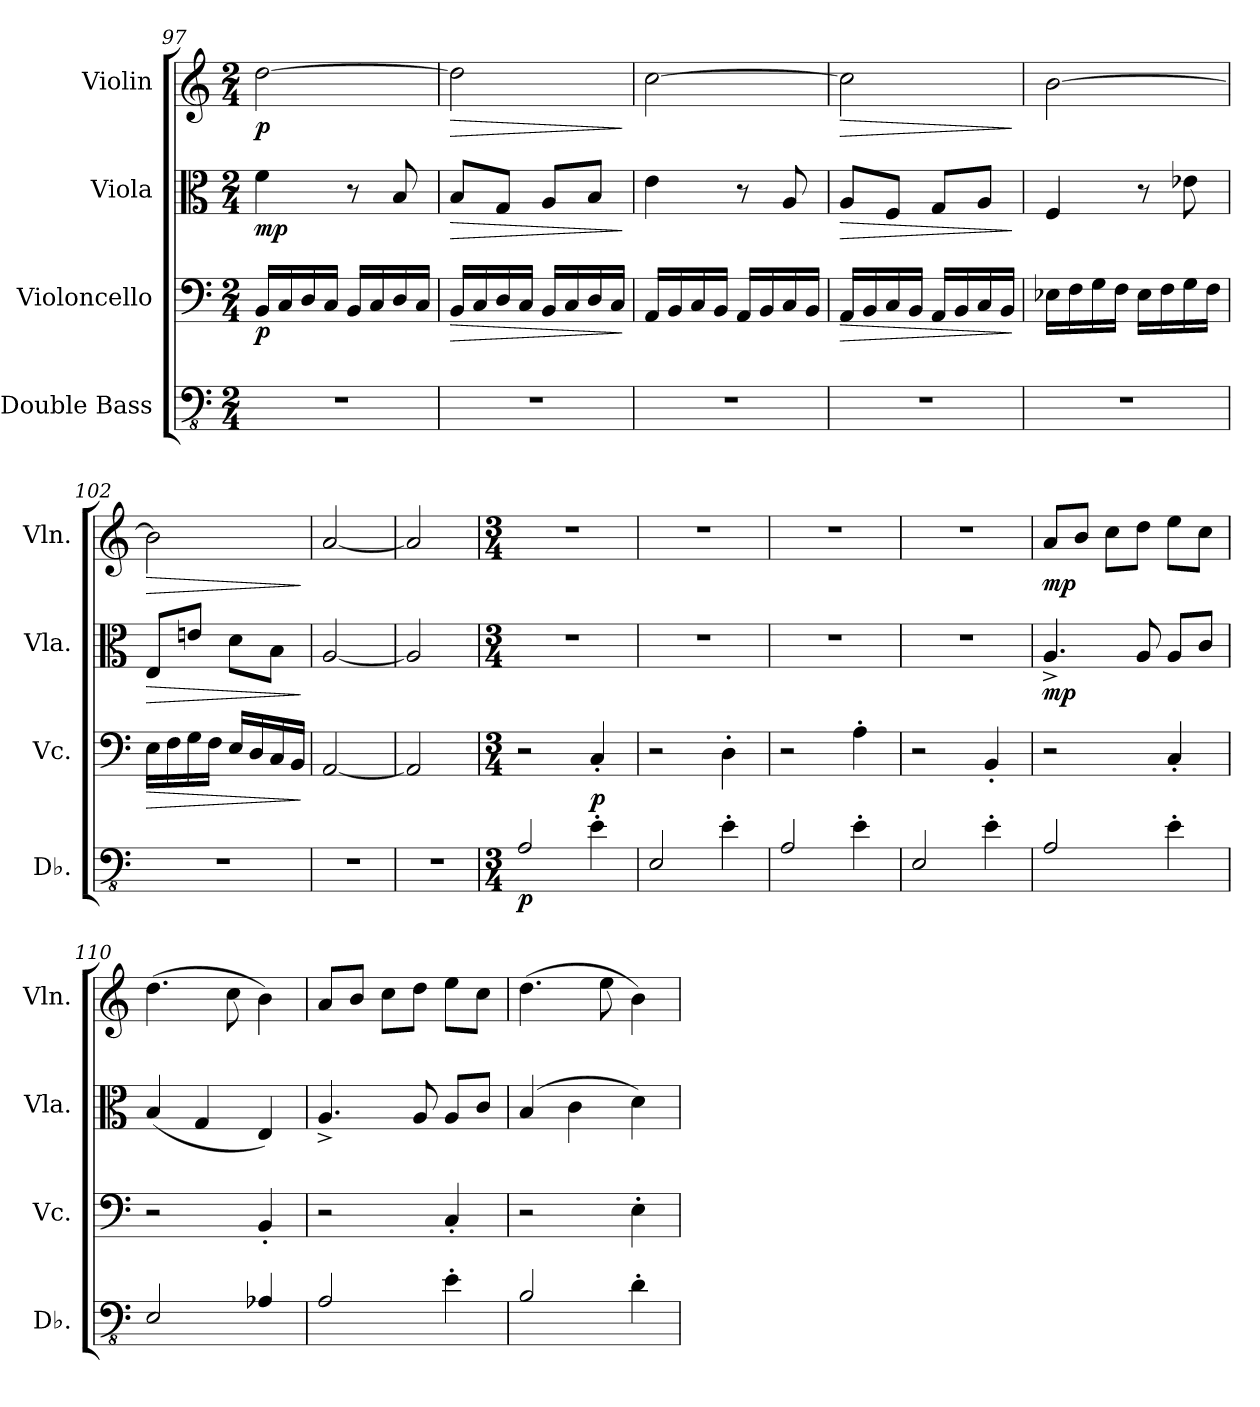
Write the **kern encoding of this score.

**kern	**dynam	**kern	**dynam	**kern	**dynam	**kern	**dynam
*part4	*part4	*part3	*part3	*part2	*part2	*part1	*part1
*staff4	*staff4	*staff3	*staff3	*staff2	*staff2	*staff1	*staff1
*I"Double Bass	*	*I"Violoncello	*	*I"Viola	*	*I"Violin	*
*I'Db.	*	*I'Vc.	*	*I'Vla.	*	*I'Vln.	*
*clefFv4	*	*clefF4	*	*clefC3	*	*clefG2	*
*ITrd7c12	*	*	*	*	*	*	*
*k[]	*	*k[]	*	*k[]	*	*k[]	*
*M2/4	*	*M2/4	*	*M2/4	*	*M2/4	*
=97	=97	=97	=97	=97	=97	=97	=97
!	!	!	!LO:DY:b	!	!LO:DY:b	!	!LO:DY:b
2r	.	16BB/LL	p	4f\	mp	[2dd\	p
.	.	16C/	.	.	.	.	.
.	.	16D/	.	.	.	.	.
.	.	16C/JJ	.	.	.	.	.
.	.	16BB/LL	.	8r	.	.	.
.	.	16C/	.	.	.	.	.
.	.	16D/	.	8B/	.	.	.
.	.	16C/JJ	.	.	.	.	.
!!LO:PB:g=z
=98	=98	=98	=98	=98	=98	=98	=98
!	!	!	!LO:HP:b	!	!LO:HP:b	!	!LO:HP:b
2r	.	16BB/LL	>	8B/L	>	2dd\]	>
.	.	16C/	.	.	.	.	.
.	.	16D/	.	8G/J	.	.	.
.	.	16C/JJ	.	.	.	.	.
.	.	16BB/LL	.	8A/L	.	.	.
.	.	16C/	.	.	.	.	.
.	.	16D/	.	8B/J	.	.	.
.	.	16C/JJ	.	.	.	.	.
.	.	.	]	.	]	.	]
=99	=99	=99	=99	=99	=99	=99	=99
2r	.	16AA/LL	.	4e\	.	[2cc\	.
.	.	16BB/	.	.	.	.	.
.	.	16C/	.	.	.	.	.
.	.	16BB/JJ	.	.	.	.	.
.	.	16AA/LL	.	8r	.	.	.
.	.	16BB/	.	.	.	.	.
.	.	16C/	.	8A/	.	.	.
.	.	16BB/JJ	.	.	.	.	.
=100	=100	=100	=100	=100	=100	=100	=100
!	!	!	!LO:HP:b	!	!LO:HP:b	!	!LO:HP:b
2r	.	16AA/LL	>	8A/L	>	2cc\]	>
.	.	16BB/	.	.	.	.	.
.	.	16C/	.	8F/J	.	.	.
.	.	16BB/JJ	.	.	.	.	.
.	.	16AA/LL	.	8G/L	.	.	.
.	.	16BB/	.	.	.	.	.
.	.	16C/	.	8A/J	.	.	.
.	.	16BB/JJ	.	.	.	.	.
.	.	.	]	.	]	.	]
=101	=101	=101	=101	=101	=101	=101	=101
2r	.	16E-X\LL	.	4F/	.	[2b\	.
.	.	16F\	.	.	.	.	.
.	.	16G\	.	.	.	.	.
.	.	16F\JJ	.	.	.	.	.
.	.	16E-\LL	.	8r	.	.	.
.	.	16F\	.	.	.	.	.
.	.	16G\	.	8e-X\	.	.	.
.	.	16F\JJ	.	.	.	.	.
=102	=102	=102	=102	=102	=102	=102	=102
!	!	!	!LO:HP:b	!	!LO:HP:b	!	!LO:HP:b
2r	.	16E\LL	>	8E/L	>	2b\]	>
.	.	16F\	.	.	.	.	.
.	.	16G\	.	8en/J	.	.	.
.	.	16F\JJ	.	.	.	.	.
.	.	16E/LL	.	8d\L	.	.	.
.	.	16D/	.	.	.	.	.
.	.	16C/	.	8B\J	.	.	.
.	.	16BB/JJ	.	.	.	.	.
.	.	.	]	.	]	.	]
=103	=103	=103	=103	=103	=103	=103	=103
2r	.	[2AA/	.	[2A/	.	[2a/	.
!!LO:LB:g=z
=104	=104	=104	=104	=104	=104	=104	=104
2r	.	2AA/]	.	2A/]	.	2a/]	.
=105	=105	=105	=105	=105	=105	=105	=105
*M3/4	*	*M3/4	*	*M3/4	*	*M3/4	*
!	!LO:DY:b	!	!	!	!	!	!
2AAA/	p	2r	.	2.r	.	2.r	.
!	!	!	!LO:DY:b	!	!	!	!
4EE'\	.	4C'/	p	.	.	.	.
=106	=106	=106	=106	=106	=106	=106	=106
2EEE/	.	2r	.	2.r	.	2.r	.
4EE'\	.	4D'\	.	.	.	.	.
=107	=107	=107	=107	=107	=107	=107	=107
2AAA/	.	2r	.	2.r	.	2.r	.
4EE'\	.	4A'\	.	.	.	.	.
=108	=108	=108	=108	=108	=108	=108	=108
2EEE/	.	2r	.	2.r	.	2.r	.
4EE'\	.	4BB'/	.	.	.	.	.
=109	=109	=109	=109	=109	=109	=109	=109
!	!	!	!	!	!LO:DY:b	!	!LO:DY:b
2AAA/	.	2r	.	4.A^/	mp	8a/L	mp
.	.	.	.	.	.	8b/J	.
.	.	.	.	.	.	8cc\L	.
.	.	.	.	8A/	.	8dd\J	.
4EE'\	.	4C'/	.	8A/L	.	8ee\L	.
.	.	.	.	8c/J	.	8cc\J	.
=110	=110	=110	=110	=110	=110	=110	=110
2EEE/	.	2r	.	(4B/	.	(4.dd\	.
.	.	.	.	4G/	.	.	.
.	.	.	.	.	.	8cc\	.
4AAA-X/	.	4BB'/	.	4E/)	.	4b\)	.
=111	=111	=111	=111	=111	=111	=111	=111
2AAA/	.	2r	.	4.A^/	.	8a/L	.
.	.	.	.	.	.	8b/J	.
.	.	.	.	.	.	8cc\L	.
.	.	.	.	8A/	.	8dd\J	.
4EE'\	.	4C'/	.	8A/L	.	8ee\L	.
.	.	.	.	8c/J	.	8cc\J	.
=112	=112	=112	=112	=112	=112	=112	=112
2BBB/	.	2r	.	(4B/	.	(4.dd\	.
.	.	.	.	4c\	.	.	.
.	.	.	.	.	.	8ee\	.
4DD'\	.	4E'\	.	4d\)	.	4b\)	.
=	=	=	=	=	=	=	=
*-	*-	*-	*-	*-	*-	*-	*-
